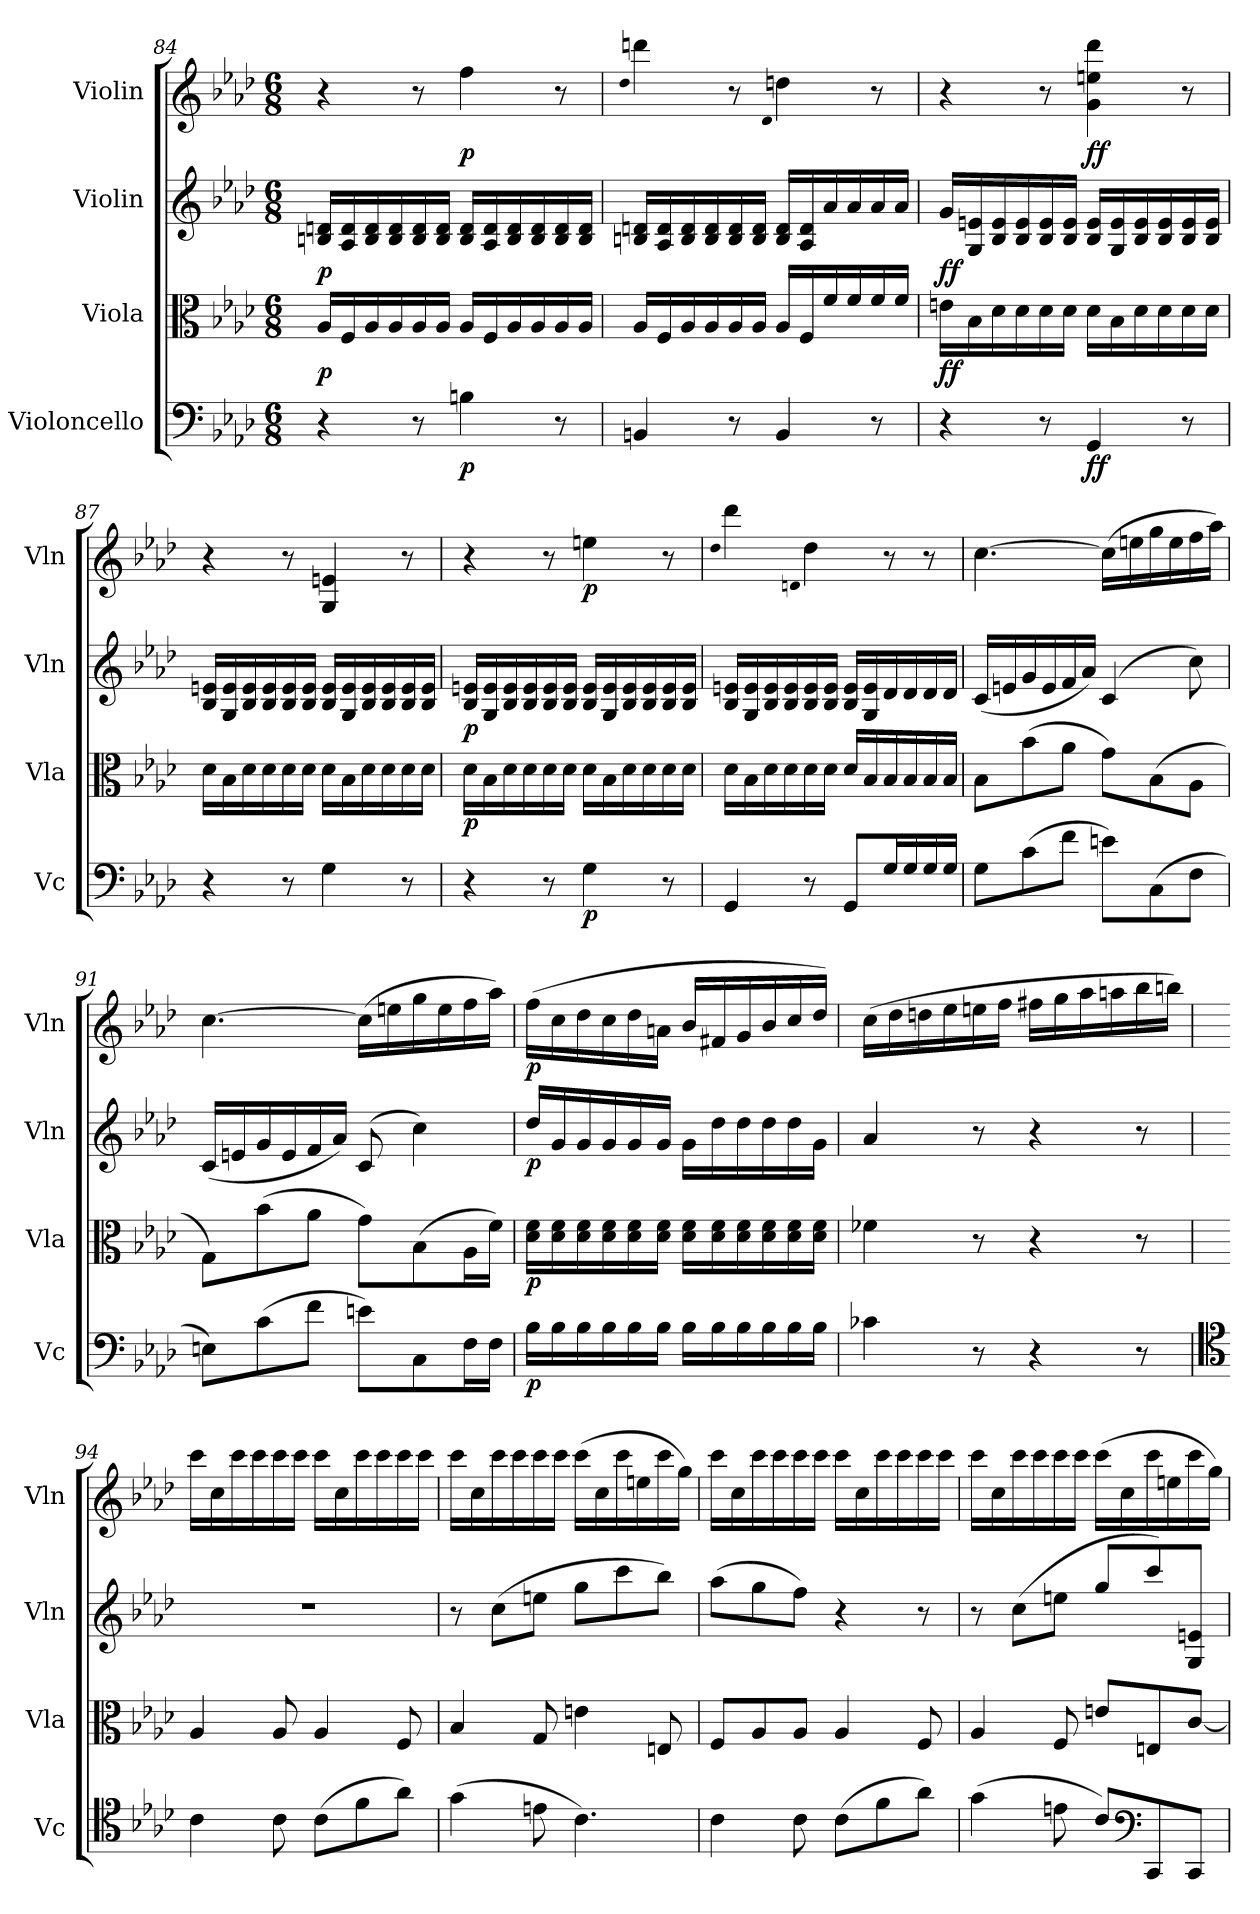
**kern	**dynam	**kern	**dynam	**kern	**dynam	**kern	**dynam
*part4	*part4	*part3	*part3	*part2	*part2	*part1	*part1
*staff4	*staff4	*staff3	*staff3	*staff2	*staff2	*staff1	*staff1
*I"Violoncello	*	*I"Viola	*	*I"Violin	*	*I"Violin	*
*I'Vc	*	*I'Vla	*	*I'Vln	*	*I'Vln	*
*clefF4	*	*clefC3	*	*clefG2	*	*clefG2	*
*k[b-e-a-d-]	*	*k[b-e-a-d-]	*	*k[b-e-a-d-]	*	*k[b-e-a-d-]	*
*M6/8	*	*M6/8	*	*M6/8	*	*M6/8	*
=84	=84	=84	=84	=84	=84	=84	=84
4r	.	16A-/LL	p	16Bn/ 16dn/LL	p	4r	.
.	.	16F/	.	16A-/ 16d/	.	.	.
.	.	16A-/	.	16B/ 16d/	.	.	.
.	.	16A-/	.	16B/ 16d/	.	.	.
8r	.	16A-/	.	16B/ 16d/	.	8r	.
.	.	16A-/JJ	.	16B/ 16d/JJ	.	.	.
4Bn\	p	16A-/LL	.	16B/ 16d/LL	.	4ff\	p
.	.	16F/	.	16A-/ 16d/	.	.	.
.	.	16A-/	.	16B/ 16d/	.	.	.
.	.	16A-/	.	16B/ 16d/	.	.	.
8r	.	16A-/	.	16B/ 16d/	.	8r	.
.	.	16A-/JJ	.	16B/ 16d/JJ	.	.	.
=85	=85	=85	=85	=85	=85	=85	=85
.	.	.	.	.	.	qdd-	.
4BBn/	.	16A-/LL	.	16Bn/ 16dn/LL	.	4dddn\	.
.	.	16F/	.	16A-/ 16d/	.	.	.
.	.	16A-/	.	16B/ 16d/	.	.	.
.	.	16A-/	.	16B/ 16d/	.	.	.
8r	.	16A-/	.	16B/ 16d/	.	8r	.
.	.	16A-/JJ	.	16B/ 16d/JJ	.	.	.
.	.	.	.	.	.	qd-	.
4BB/	.	16A-/LL	.	16B/ 16d/LL	.	4ddn\	.
.	.	16F/	.	16A-/ 16d/	.	.	.
.	.	16f/	.	16a-/	.	.	.
.	.	16f/	.	16a-/	.	.	.
8r	.	16f/	.	16a-/	.	8r	.
.	.	16f/JJ	.	16a-/JJ	.	.	.
=86	=86	=86	=86	=86	=86	=86	=86
4r	.	16en\LL	ff	16g/LL	ff	4r	.
.	.	16B-\	.	16G/ 16en/	.	.	.
.	.	16d-\	.	16B-/ 16e/	.	.	.
.	.	16d-\	.	16B-/ 16e/	.	.	.
8r	.	16d-\	.	16B-/ 16e/	.	8r	.
.	.	16d-\JJ	.	16B-/ 16e/JJ	.	.	.
4GG/	ff	16d-\LL	.	16B-/ 16e/LL	.	4g\ 4een\ 4ddd-\	ff
.	.	16B-\	.	16G/ 16e/	.	.	.
.	.	16d-\	.	16B-/ 16e/	.	.	.
.	.	16d-\	.	16B-/ 16e/	.	.	.
8r	.	16d-\	.	16B-/ 16e/	.	8r	.
.	.	16d-\JJ	.	16B-/ 16e/JJ	.	.	.
=87	=87	=87	=87	=87	=87	=87	=87
4r	.	16d-\LL	.	16B-/ 16en/LL	.	4r	.
.	.	16B-\	.	16G/ 16e/	.	.	.
.	.	16d-\	.	16B-/ 16e/	.	.	.
.	.	16d-\	.	16B-/ 16e/	.	.	.
8r	.	16d-\	.	16B-/ 16e/	.	8r	.
.	.	16d-\JJ	.	16B-/ 16e/JJ	.	.	.
4G\	.	16d-\LL	.	16B-/ 16e/LL	.	4G/ 4en/	.
.	.	16B-\	.	16G/ 16e/	.	.	.
.	.	16d-\	.	16B-/ 16e/	.	.	.
.	.	16d-\	.	16B-/ 16e/	.	.	.
8r	.	16d-\	.	16B-/ 16e/	.	8r	.
.	.	16d-\JJ	.	16B-/ 16e/JJ	.	.	.
=88	=88	=88	=88	=88	=88	=88	=88
4r	.	16d-\LL	p	16B-/ 16en/LL	p	4r	.
.	.	16B-\	.	16G/ 16e/	.	.	.
.	.	16d-\	.	16B-/ 16e/	.	.	.
.	.	16d-\	.	16B-/ 16e/	.	.	.
8r	.	16d-\	.	16B-/ 16e/	.	8r	.
.	.	16d-\JJ	.	16B-/ 16e/JJ	.	.	.
4G\	p	16d-\LL	.	16B-/ 16e/LL	.	4een\	p
.	.	16B-\	.	16G/ 16e/	.	.	.
.	.	16d-\	.	16B-/ 16e/	.	.	.
.	.	16d-\	.	16B-/ 16e/	.	.	.
8r	.	16d-\	.	16B-/ 16e/	.	8r	.
.	.	16d-\JJ	.	16B-/ 16e/JJ	.	.	.
=89	=89	=89	=89	=89	=89	=89	=89
.	.	.	.	.	.	qdd-	.
4GG/	.	16d-\LL	.	16B-/ 16en/LL	.	4ddd-\	.
.	.	16B-\	.	16G/ 16e/	.	.	.
.	.	16d-\	.	16B-/ 16e/	.	.	.
.	.	16d-\	.	16B-/ 16e/	.	.	.
.	.	.	.	.	.	qdn	.
8r	.	16d-\	.	16B-/ 16e/	.	4dd-\	.
.	.	16d-\JJ	.	16B-/ 16e/JJ	.	.	.
8GG/L	.	16d-/LL	.	16B-/ 16e/LL	.	.	.
.	.	16B-/	.	16G/ 16e/	.	.	.
16G/L	.	16B-/	.	16d-/	.	8r	.
16G/	.	16B-/	.	16d-/	.	.	.
16G/	.	16B-/	.	16d-/	.	8r	.
16G/JJ	.	16B-/JJ	.	16d-/JJ	.	.	.
=90	=90	=90	=90	=90	=90	=90	=90
8G\L	.	8B-\L	.	(16c/LL	.	[4.cc\	.
.	.	.	.	16en/	.	.	.
(8c\	.	(8b-\	.	16g/	.	.	.
.	.	.	.	16e/	.	.	.
8f\J	.	8a-\J	.	16f/	.	.	.
.	.	.	.	16a-/JJ)	.	.	.
8en\L)	.	8g\L)	.	(4c/	.	(16cc\LL]	.
.	.	.	.	.	.	16een\	.
(8C\	.	(8B-\	.	.	.	16gg\	.
.	.	.	.	.	.	16ee\	.
8F\J	.	8A-\J	.	8cc\)	.	16ff\	.
.	.	.	.	.	.	16aa-\JJ)	.
=91	=91	=91	=91	=91	=91	=91	=91
8En\L)	.	8G\L)	.	(16c/LL	.	[4.cc\	.
.	.	.	.	16en/	.	.	.
(8c\	.	(8b-\	.	16g/	.	.	.
.	.	.	.	16e/	.	.	.
8f\J	.	8a-\J	.	16f/	.	.	.
.	.	.	.	16a-/JJ)	.	.	.
8en\L)	.	8g\L)	.	(8c/	.	(16cc\LL]	.
.	.	.	.	.	.	16een\	.
8C\	.	(8B-\	.	4cc\)	.	16gg\	.
.	.	.	.	.	.	16ee\	.
16F\L	.	16A-\L	.	.	.	16ff\	.
16F\JJ	.	16f\JJ)	.	.	.	16aa-\JJ)	.
=92	=92	=92	=92	=92	=92	=92	=92
16B-\LL	p	16d-\ 16f\LL	p	16dd-/LL	p	(16ff\LL	p
16B-\	.	16d-\ 16f\	.	16g/	.	16cc\	.
16B-\	.	16d-\ 16f\	.	16g/	.	16dd-\	.
16B-\	.	16d-\ 16f\	.	16g/	.	16cc\	.
16B-\	.	16d-\ 16f\	.	16g/	.	16dd-\	.
16B-\JJ	.	16d-\ 16f\JJ	.	16g/JJ	.	16an\JJ	.
16B-\LL	.	16d-\ 16f\LL	.	16g\LL	.	16b-/LL	.
16B-\	.	16d-\ 16f\	.	16dd-\	.	16f#X/	.
16B-\	.	16d-\ 16f\	.	16dd-\	.	16g/	.
16B-\	.	16d-\ 16f\	.	16dd-\	.	16b-/	.
16B-\	.	16d-\ 16f\	.	16dd-\	.	16cc/	.
16B-\JJ	.	16d-\ 16f\JJ	.	16g\JJ	.	16dd-/JJ)	.
=93	=93	=93	=93	=93	=93	=93	=93
4c-X\	.	4f-X\	.	4a-/	.	(16cc\LL	.
.	.	.	.	.	.	16dd-\	.
.	.	.	.	.	.	16ddn\	.
.	.	.	.	.	.	16ee-\	.
8r	.	8r	.	8r	.	16een\	.
.	.	.	.	.	.	16ff\JJ	.
4r	.	4r	.	4r	.	16ff#X\LL	.
.	.	.	.	.	.	16gg\	.
.	.	.	.	.	.	16aa-\	.
.	.	.	.	.	.	16aan\	.
8r	.	8r	.	8r	.	16bb-\	.
.	.	.	.	.	.	16bbn\JJ)	.
=94	=94	=94	=94	=94	=94	=94	=94
*clefC4	*	*	*	*	*	*	*
4c\	.	4A-/	.	2.r	.	16ccc\LL	.
.	.	.	.	.	.	16cc\	.
.	.	.	.	.	.	16ccc\	.
.	.	.	.	.	.	16ccc\	.
8c\	.	8A-/	.	.	.	16ccc\	.
.	.	.	.	.	.	16ccc\JJ	.
(8c\L	.	4A-/	.	.	.	16ccc\LL	.
.	.	.	.	.	.	16cc\	.
8f\	.	.	.	.	.	16ccc\	.
.	.	.	.	.	.	16ccc\	.
8a-\J)	.	8F/	.	.	.	16ccc\	.
.	.	.	.	.	.	16ccc\JJ	.
=95	=95	=95	=95	=95	=95	=95	=95
(4g\	.	4B-/	.	8r	.	16ccc\LL	.
.	.	.	.	.	.	16cc\	.
.	.	.	.	(8cc\L	.	16ccc\	.
.	.	.	.	.	.	16ccc\	.
8en\	.	8G/	.	8een\J	.	16ccc\	.
.	.	.	.	.	.	16ccc\JJ	.
4.c\)	.	4en\	.	8gg\L	.	(16ccc\LL	.
.	.	.	.	.	.	16cc\	.
.	.	.	.	8ccc\	.	16ccc\	.
.	.	.	.	.	.	16een\	.
.	.	8En/	.	8bb-\J)	.	16ccc\	.
.	.	.	.	.	.	16gg\JJ)	.
=96	=96	=96	=96	=96	=96	=96	=96
4c\	.	8F/L	.	(8aa-\L	.	16ccc\LL	.
.	.	.	.	.	.	16cc\	.
.	.	8A-/	.	8gg\	.	16ccc\	.
.	.	.	.	.	.	16ccc\	.
8c\	.	8A-/J	.	8ff\J)	.	16ccc\	.
.	.	.	.	.	.	16ccc\JJ	.
(8c\L	.	4A-/	.	4r	.	16ccc\LL	.
.	.	.	.	.	.	16cc\	.
8f\	.	.	.	.	.	16ccc\	.
.	.	.	.	.	.	16ccc\	.
8a-\J)	.	8F/	.	8r	.	16ccc\	.
.	.	.	.	.	.	16ccc\JJ	.
=97	=97	=97	=97	=97	=97	=97	=97
(4g\	.	4A-/	.	8r	.	16ccc\LL	.
.	.	.	.	.	.	16cc\	.
.	.	.	.	(8cc\L	.	16ccc\	.
.	.	.	.	.	.	16ccc\	.
8en\	.	8F/	.	8een\J	.	16ccc\	.
.	.	.	.	.	.	16ccc\JJ	.
8c/L)	.	8en/L	.	8gg/L	.	(16ccc\LL	.
.	.	.	.	.	.	16cc\	.
*clefF4	*	*	*	*	*	*	*
8CC/	.	8En/	.	8ccc/)	.	16ccc\	.
.	.	.	.	.	.	16een\	.
8CC/J	.	[8c/J	.	8G/ 8en/J	.	16ccc\	.
.	.	.	.	.	.	16gg\JJ)	.
=	=	=	=	=	=	=	=
*-	*-	*-	*-	*-	*-	*-	*-
